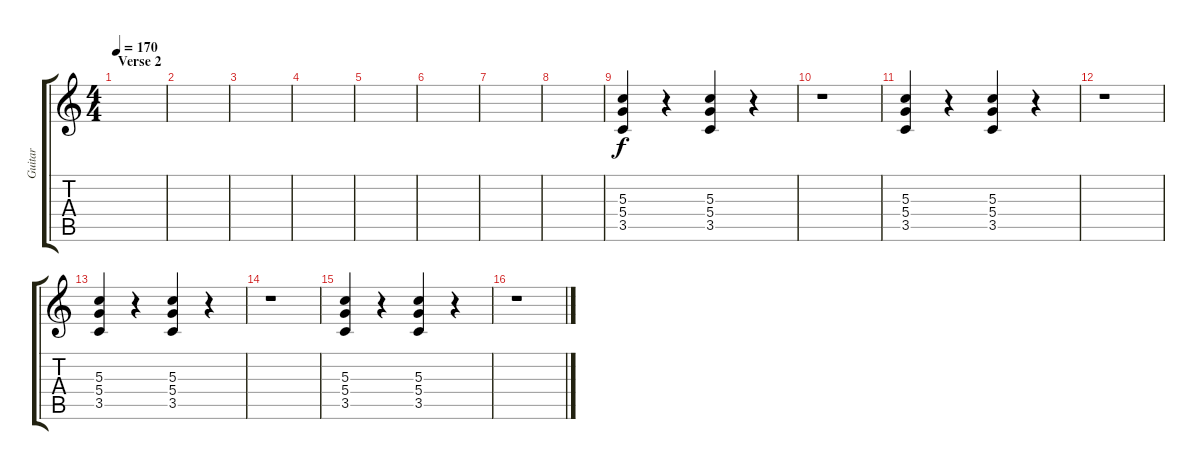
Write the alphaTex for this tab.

\track ("Guitar" "Guitar") {instrument overdrivenguitar}
\staff {score tabs}
\tuning (E4 B3 G3 D3 A2 E2) {hide}
\ts (4 4)
\section ("" "Verse 2")
\tempo 170
\clef g2
\ks c
|
|
|
|
|
|
|
|
(5.3 5.4 3.5).4{volume 13} r.4 (5.3 5.4 3.5).4 r.4 |
r.1 |
(5.3 5.4 3.5).4 r.4 (5.3 5.4 3.5).4 r.4 |
r.1 |
(5.3 5.4 3.5).4 r.4 (5.3 5.4 3.5).4 r.4 |
r.1 |
(5.3 5.4 3.5).4 r.4 (5.3 5.4 3.5).4 r.4 |
r.1
